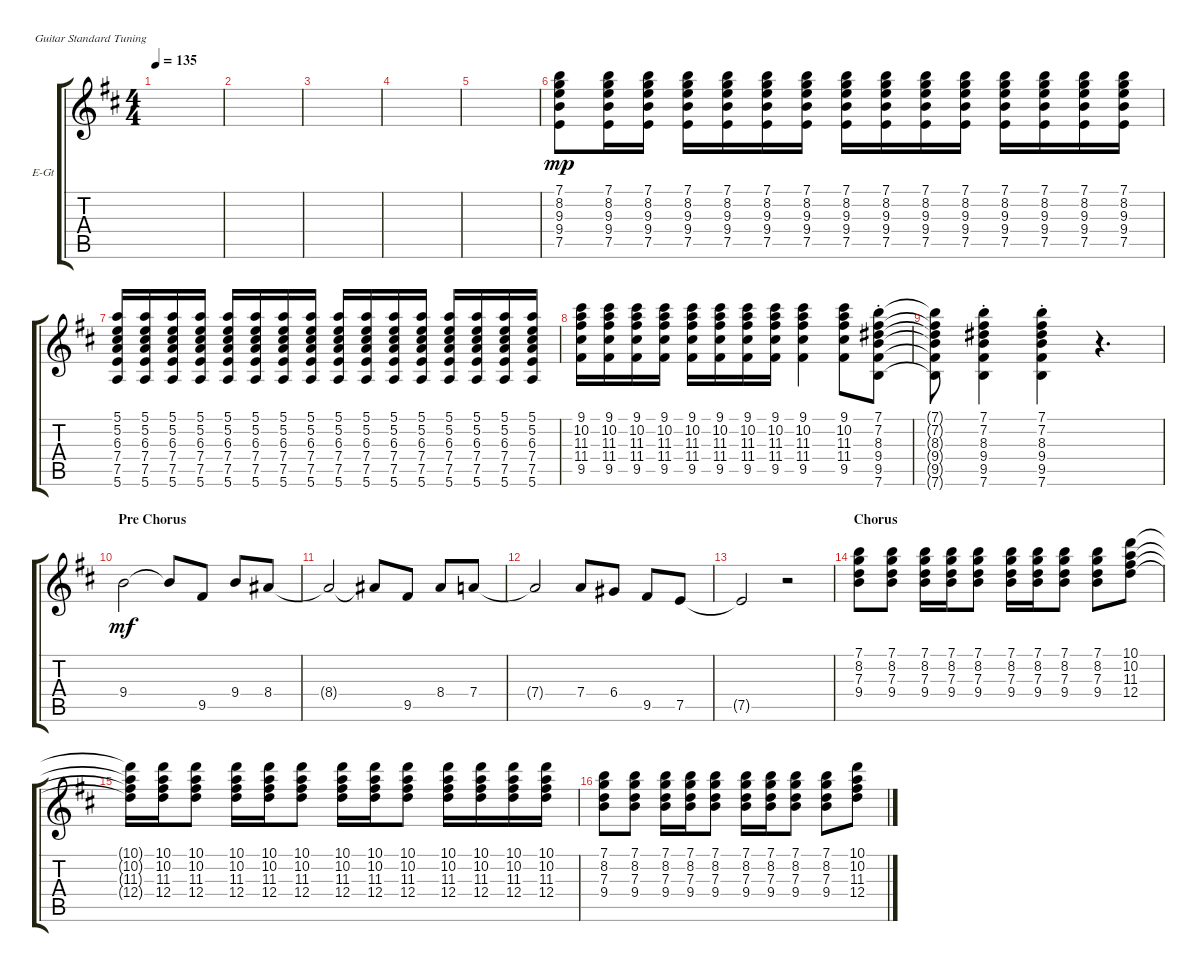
\defaultSystemsLayout 4
\bracketExtendMode groupsimilarinstruments
\firstSystemTrackNameOrientation horizontal
\otherSystemsTrackNameOrientation horizontal
\track ("Guitar 2" "E-Gt") {instrument electricguitarclean}
\staff {score tabs}
\tuning (E4 B3 G3 D3 A2 E2)
\ts (4 4)
\tempo 135
\clef g2
\ks bminor
|
|
|
|
|
(7.1 9.3 8.2 9.4 7.5).8{dy mp} (7.1 9.3 8.2 9.4 7.5).16 (7.1 9.3 8.2 9.4 7.5).16 (7.1 9.3 8.2 9.4 7.5).16 (7.1 9.3 8.2 9.4 7.5).16 (7.1 9.3 8.2 9.4 7.5).16 (7.1 9.3 8.2 9.4 7.5).16 (7.1 9.3 8.2 9.4 7.5).16 (7.1 9.3 8.2 9.4 7.5).16 (7.1 9.3 8.2 9.4 7.5).16 (7.1 9.3 8.2 9.4 7.5).16 (7.1 9.3 8.2 9.4 7.5).16 (7.1 9.3 8.2 9.4 7.5).16 (7.1 9.3 8.2 9.4 7.5).16 (7.1 9.3 8.2 9.4 7.5).16 |
(5.6 7.5 7.4 6.3 5.2 5.1).16 (5.6 7.5 7.4 6.3 5.2 5.1).16 (5.6 7.5 7.4 6.3 5.2 5.1).16 (5.6 7.5 7.4 6.3 5.2 5.1).16 (5.6 7.5 7.4 6.3 5.2 5.1).16 (5.6 7.5 7.4 6.3 5.2 5.1).16 (5.6 7.5 7.4 6.3 5.2 5.1).16 (5.6 7.5 7.4 6.3 5.2 5.1).16 (5.6 7.5 7.4 6.3 5.2 5.1).16 (5.6 7.5 7.4 6.3 5.2 5.1).16 (5.6 7.5 7.4 6.3 5.2 5.1).16 (5.6 7.5 7.4 6.3 5.2 5.1).16 (5.6 7.5 7.4 6.3 5.2 5.1).16 (5.6 7.5 7.4 6.3 5.2 5.1).16 (5.6 7.5 7.4 6.3 5.2 5.1).16 (5.6 7.5 7.4 6.3 5.2 5.1).16 |
(9.5 11.4 11.3 10.2 9.1).16 (9.5 11.4 11.3 10.2 9.1).16 (9.5 11.4 11.3 10.2 9.1).16 (9.5 11.4 11.3 10.2 9.1).16 (9.5 11.4 11.3 10.2 9.1).16 (9.5 11.4 11.3 10.2 9.1).16 (9.5 11.4 11.3 10.2 9.1).16 (9.5 11.4 11.3 10.2 9.1).16 (9.5 11.4 11.3 10.2 9.1).4 (9.5 11.4 11.3 10.2 9.1).8 (7.1{st} 7.2{st} 8.3{st} 9.4{st} 9.5{st} 7.6{st}).8 |
(7.1{t} 7.2{t} 8.3{t} 9.4{t} 9.5{t} 7.6{t}).8 (7.1{st} 7.2{st} 8.3{st} 9.4{st} 9.5{st} 7.6{st}).4 (7.1{st} 7.2{st} 8.3{st} 9.4{st} 9.5{st} 7.6{st}).4 r.4{d} |
\section ("" "Pre Chorus")
9.4.2{dy mf} 9.4{t}.8 9.5.8 9.4.8 8.4.8 |
8.4{t}.2 8.4{t}.8 9.5.8 8.4.8 7.4.8 |
7.4{t}.2 7.4.8 6.4.8 9.5.8 7.5.8 |
7.5{t}.2 r.2 |
\section ("" "Chorus")
(9.4 7.3 8.2 7.1).8 (9.4 7.3 8.2 7.1).8 (9.4 7.3 8.2 7.1).16 (9.4 7.3 8.2 7.1).16 (9.4 7.3 8.2 7.1).8 (9.4 7.3 8.2 7.1).16 (9.4 7.3 8.2 7.1).16 (9.4 7.3 8.2 7.1).8 (9.4 7.3 8.2 7.1).8 (10.1 10.2 11.3 12.4).8 |
(10.1{t} 10.2{t} 11.3{t} 12.4{t}).16 (10.1 10.2 11.3 12.4).16 (10.1 10.2 11.3 12.4).8 (10.1 10.2 11.3 12.4).16 (10.1 10.2 11.3 12.4).16 (10.1 10.2 11.3 12.4).8 (10.1 10.2 11.3 12.4).16 (10.1 10.2 11.3 12.4).16 (10.1 10.2 11.3 12.4).8 (10.1 10.2 11.3 12.4).16 (10.1 10.2 11.3 12.4).16 (10.1 10.2 11.3 12.4).16 (10.1 10.2 11.3 12.4).16 |
(9.4 7.3 8.2 7.1).8 (9.4 7.3 8.2 7.1).8 (9.4 7.3 8.2 7.1).16 (9.4 7.3 8.2 7.1).16 (9.4 7.3 8.2 7.1).8 (9.4 7.3 8.2 7.1).16 (9.4 7.3 8.2 7.1).16 (9.4 7.3 8.2 7.1).8 (9.4 7.3 8.2 7.1).8 (10.1 10.2 11.3 12.4).8
